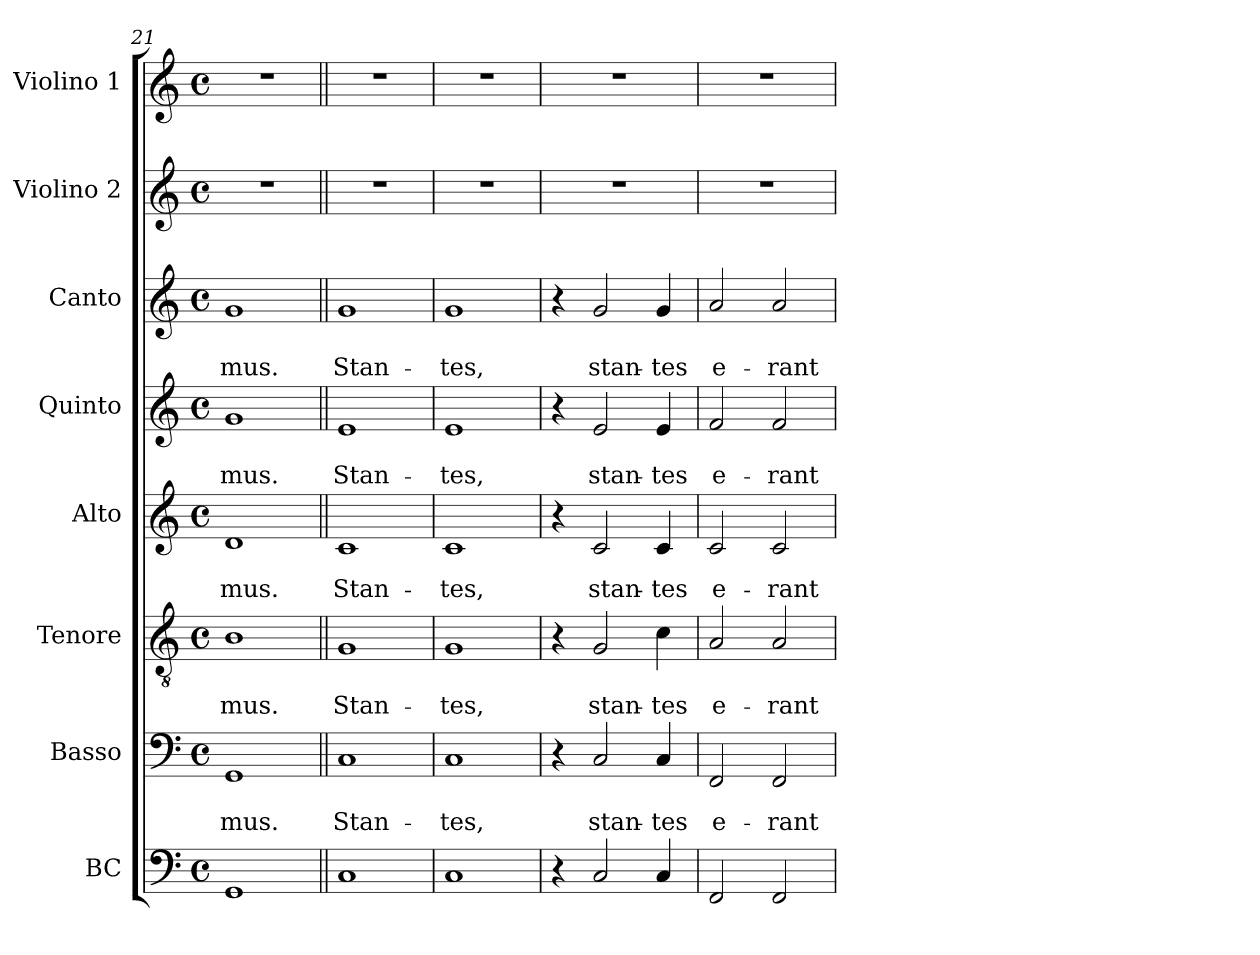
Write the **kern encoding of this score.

**kern	**kern	**text	**text	**kern	**text	**text	**kern	**text	**text	**kern	**text	**text	**kern	**text	**text	**kern	**kern
*part8	*part7	*part7	*part7	*part6	*part6	*part6	*part5	*part5	*part5	*part4	*part4	*part4	*part3	*part3	*part3	*part2	*part1
*staff8	*staff7	*staff7	*staff7	*staff6	*staff6	*staff6	*staff5	*staff5	*staff5	*staff4	*staff4	*staff4	*staff3	*staff3	*staff3	*staff2	*staff1
*I"BC	*I"Basso	*	*	*I"Tenore	*	*	*I"Alto	*	*	*I"Quinto	*	*	*I"Canto	*	*	*I"Violino 2	*I"Violino 1
*I'Bc	*I'B	*	*	*I'T	*	*	*I'A	*	*	*I'Q	*	*	*I'C	*	*	*I'V2	*I'V1
*clefF4	*clefF4	*	*	*clefGv2	*	*	*clefG2	*	*	*clefG2	*	*	*clefG2	*	*	*clefG2	*clefG2
*k[]	*k[]	*	*	*k[]	*	*	*k[]	*	*	*k[]	*	*	*k[]	*	*	*k[]	*k[]
*C:	*C:	*	*	*C:	*	*	*C:	*	*	*C:	*	*	*C:	*	*	*C:	*C:
*M4/4	*M4/4	*	*	*M4/4	*	*	*M4/4	*	*	*M4/4	*	*	*M4/4	*	*	*M4/4	*M4/4
*met(c)	*met(c)	*	*	*met(c)	*	*	*met(c)	*	*	*met(c)	*	*	*met(c)	*	*	*met(c)	*met(c)
=21	=21	=21	=21	=21	=21	=21	=21	=21	=21	=21	=21	=21	=21	=21	=21	=21	=21
!	!	!	!LO:LY:b	!	!	!LO:LY:b	!	!	!LO:LY:b	!	!	!LO:LY:b	!	!	!LO:LY:b	!	!
1GG	1GG	.	-mus.	1B	.	-mus.	1d	.	-mus.	1g	.	-mus.	1g	.	-mus.	1r	1r
!!LO:PB:g=z
=22||	=22||	=22||	=22||	=22||	=22||	=22||	=22||	=22||	=22||	=22||	=22||	=22||	=22||	=22||	=22||	=22||	=22||
!	!	!	!LO:LY:b	!	!	!LO:LY:b	!	!	!LO:LY:b	!	!	!LO:LY:b	!	!	!LO:LY:b	!	!
1C	1C	.	Stan-	1G	.	Stan-	1c	.	Stan-	1e	.	Stan-	1g	.	Stan-	1r	1r
=23	=23	=23	=23	=23	=23	=23	=23	=23	=23	=23	=23	=23	=23	=23	=23	=23	=23
!	!	!	!LO:LY:b	!	!	!LO:LY:b	!	!	!LO:LY:b	!	!	!LO:LY:b	!	!	!LO:LY:b	!	!
1C	1C	.	-tes,	1G	.	-tes,	1c	.	-tes,	1e	.	-tes,	1g	.	-tes,	1r	1r
=24	=24	=24	=24	=24	=24	=24	=24	=24	=24	=24	=24	=24	=24	=24	=24	=24	=24
4r	4r	.	.	4r	.	.	4r	.	.	4r	.	.	4r	.	.	1r	1r
!	!	!	!LO:LY:b	!	!	!LO:LY:b	!	!	!LO:LY:b	!	!	!LO:LY:b	!	!	!LO:LY:b	!	!
2C/	2C/	.	stan-	2G/	.	stan-	2c/	.	stan-	2e/	.	stan-	2g/	.	stan-	.	.
!	!	!	!LO:LY:b	!	!	!LO:LY:b	!	!	!LO:LY:b	!	!	!LO:LY:b	!	!	!LO:LY:b	!	!
4C/	4C/	.	-tes	4c\	.	-tes	4c/	.	-tes	4e/	.	-tes	4g/	.	-tes	.	.
=25	=25	=25	=25	=25	=25	=25	=25	=25	=25	=25	=25	=25	=25	=25	=25	=25	=25
!	!	!	!LO:LY:b	!	!	!LO:LY:b	!	!	!LO:LY:b	!	!	!LO:LY:b	!	!	!LO:LY:b	!	!
2FF/	2FF/	.	e-	2A/	.	e-	2c/	.	e-	2f/	.	e-	2a/	.	e-	1r	1r
!	!	!	!LO:LY:b	!	!	!LO:LY:b	!	!	!LO:LY:b	!	!	!LO:LY:b	!	!	!LO:LY:b	!	!
2FF/	2FF/	.	-rant	2A/	.	-rant	2c/	.	-rant	2f/	.	-rant	2a/	.	-rant	.	.
=	=	=	=	=	=	=	=	=	=	=	=	=	=	=	=	=	=
*-	*-	*-	*-	*-	*-	*-	*-	*-	*-	*-	*-	*-	*-	*-	*-	*-	*-
